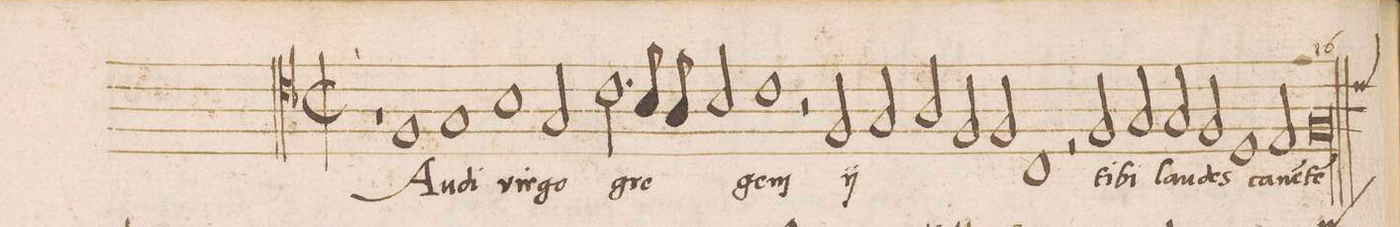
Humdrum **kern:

**kern	**text
*I"TENOR	*
*clefC4	*
*k[b-]	*
*met(C|)	*
*M2/1	*
1r	.
1F	Au-
=2-	=2-
1G	-di
1B-	vir-
=3-	=3-
2G/	-go
2.c\	gre-
8B-/	.
8A/	.
2B-/	.
=4-	=4-
1c	-gem
2r	.
*	*ij
2F/	Au-
=5-	=5-
2G/	-di
2A/	vir-
2F/	-go
2F/	gre-
=6-	=6-
1C	-gem
*	*Xij
2rF	.
2F/	ti-
=7-	=7-
2G/	-bi
2G/	lau-
2F/	-des
1D/	ca-
=8-	=8-
2E/	-ne(n)-
*custos:c	*
[1Fl\	-te(m)
=9-	=9-
0F]	.
=10||	=10||
*-	*-
